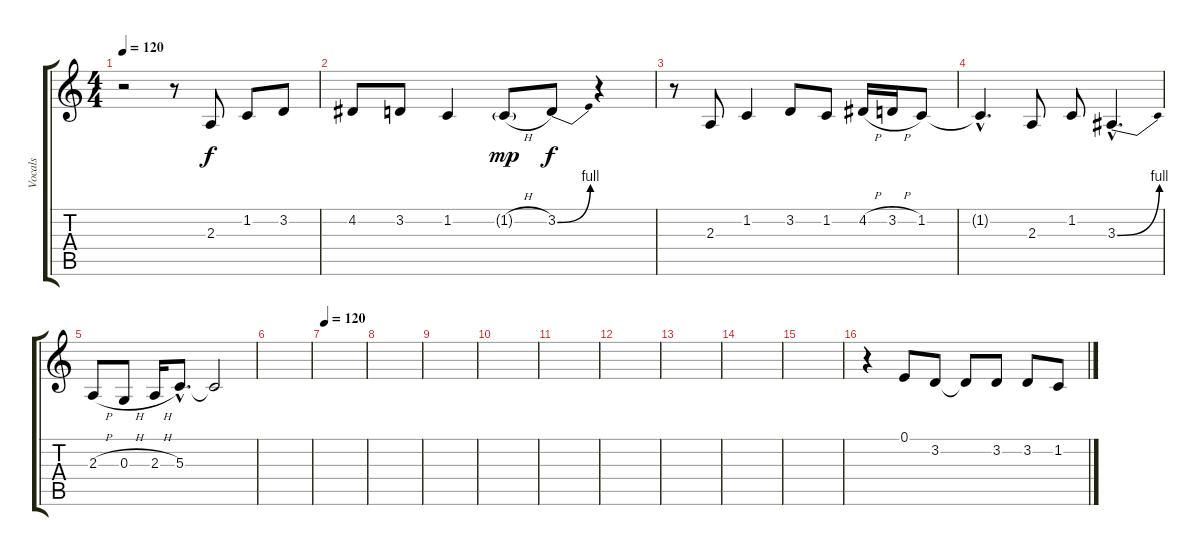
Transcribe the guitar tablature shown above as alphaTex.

\track ("Vocals" "Vocals") {instrument sopranosax}
\staff {score tabs}
\tuning (E4 B3 G3 D3 A2 E2) {hide}
\ts (4 4)
\tempo 120
\tempo 105
\tempo 120
\clef g2
\ks c
r.2{dy f instrument sopranosax} r.8 2.3.8 1.2.8 3.2.8 |
4.2.8 3.2.8 1.2.4 1.2{h g}.8{dy mp} 3.2{be (bend 0 0 60 4)}.8{dy f} r.4 |
r.8 2.3.8 1.2.4 3.2.8 1.2.8 4.2{h}.16 3.2{h}.16 1.2.8 |
1.2{hac t}.4{d} 2.3.8 1.2.8 3.3{be (bend 0 0 60 4) hac}.4{d} |
2.3{h}.8 0.3{h}.8 2.3{h}.16 5.3{hac}.8{d} 5.3{t}.2 |
|
\tempo 120
|
|
|
|
|
|
|
|
|
r.4 0.1.8 3.2.8 3.2{t}.8 3.2.8 3.2.8 1.2.8
